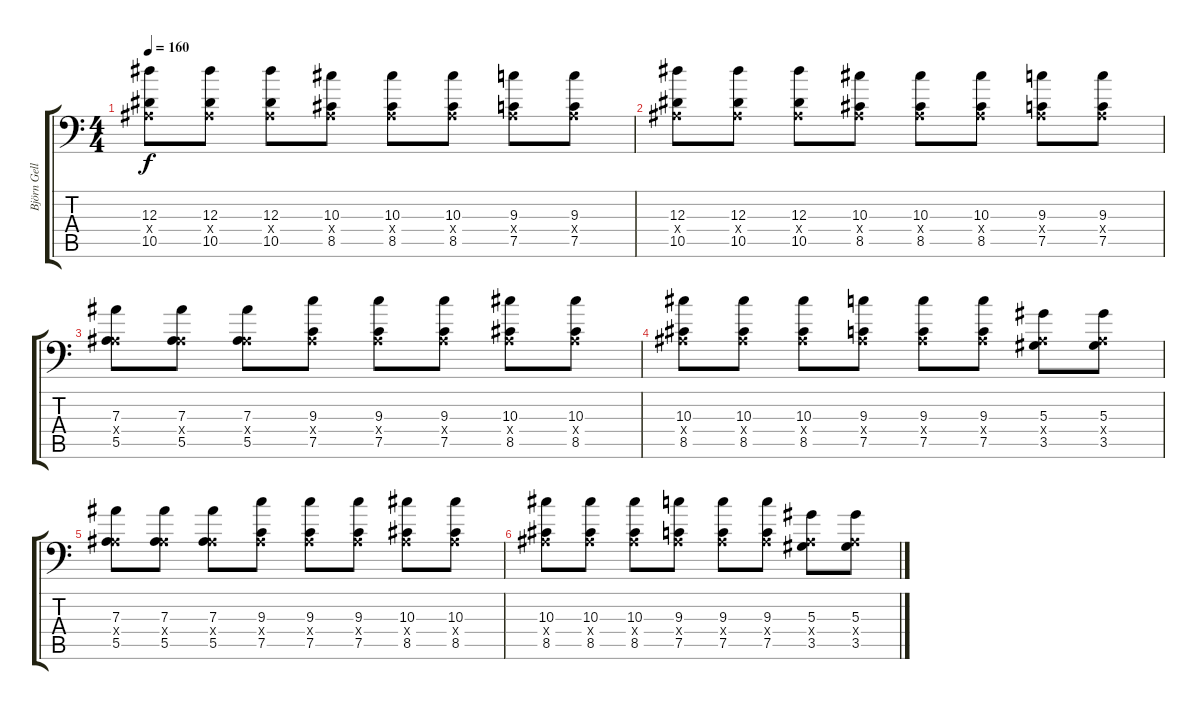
\track ("Björn Gellotte" "Björn Gell") {instrument distortionguitar}
\staff {score tabs}
\tuning (C4 G3 Eb3 Bb2 F2 Bb1) {hide}
\ts (4 4)
\tempo 160
\clef f4
\ks c
(12.3 0.4{x} 10.5).8{dy f} (12.3 0.4{x} 10.5).8 (12.3 0.4{x} 10.5).8 (10.3 0.4{x} 8.5).8 (10.3 0.4{x} 8.5).8 (10.3 0.4{x} 8.5).8 (9.3 0.4{x} 7.5).8 (9.3 0.4{x} 7.5).8 |
(12.3 0.4{x} 10.5).8 (12.3 0.4{x} 10.5).8 (12.3 0.4{x} 10.5).8 (10.3 0.4{x} 8.5).8 (10.3 0.4{x} 8.5).8 (10.3 0.4{x} 8.5).8 (9.3 0.4{x} 7.5).8 (9.3 0.4{x} 7.5).8 |
(7.3 0.4{x} 5.5).8 (7.3 0.4{x} 5.5).8 (7.3 0.4{x} 5.5).8 (9.3 0.4{x} 7.5).8 (9.3 0.4{x} 7.5).8 (9.3 0.4{x} 7.5).8 (10.3 0.4{x} 8.5).8 (10.3 0.4{x} 8.5).8 |
(10.3 0.4{x} 8.5).8 (10.3 0.4{x} 8.5).8 (10.3 0.4{x} 8.5).8 (9.3 0.4{x} 7.5).8 (9.3 0.4{x} 7.5).8 (9.3 0.4{x} 7.5).8 (5.3 0.4{x} 3.5).8 (5.3 0.4{x} 3.5).8 |
(7.3 0.4{x} 5.5).8 (7.3 0.4{x} 5.5).8 (7.3 0.4{x} 5.5).8 (9.3 0.4{x} 7.5).8 (9.3 0.4{x} 7.5).8 (9.3 0.4{x} 7.5).8 (10.3 0.4{x} 8.5).8 (10.3 0.4{x} 8.5).8 |
(10.3 0.4{x} 8.5).8 (10.3 0.4{x} 8.5).8 (10.3 0.4{x} 8.5).8 (9.3 0.4{x} 7.5).8 (9.3 0.4{x} 7.5).8 (9.3 0.4{x} 7.5).8 (5.3 0.4{x} 3.5).8 (5.3 0.4{x} 3.5).8
